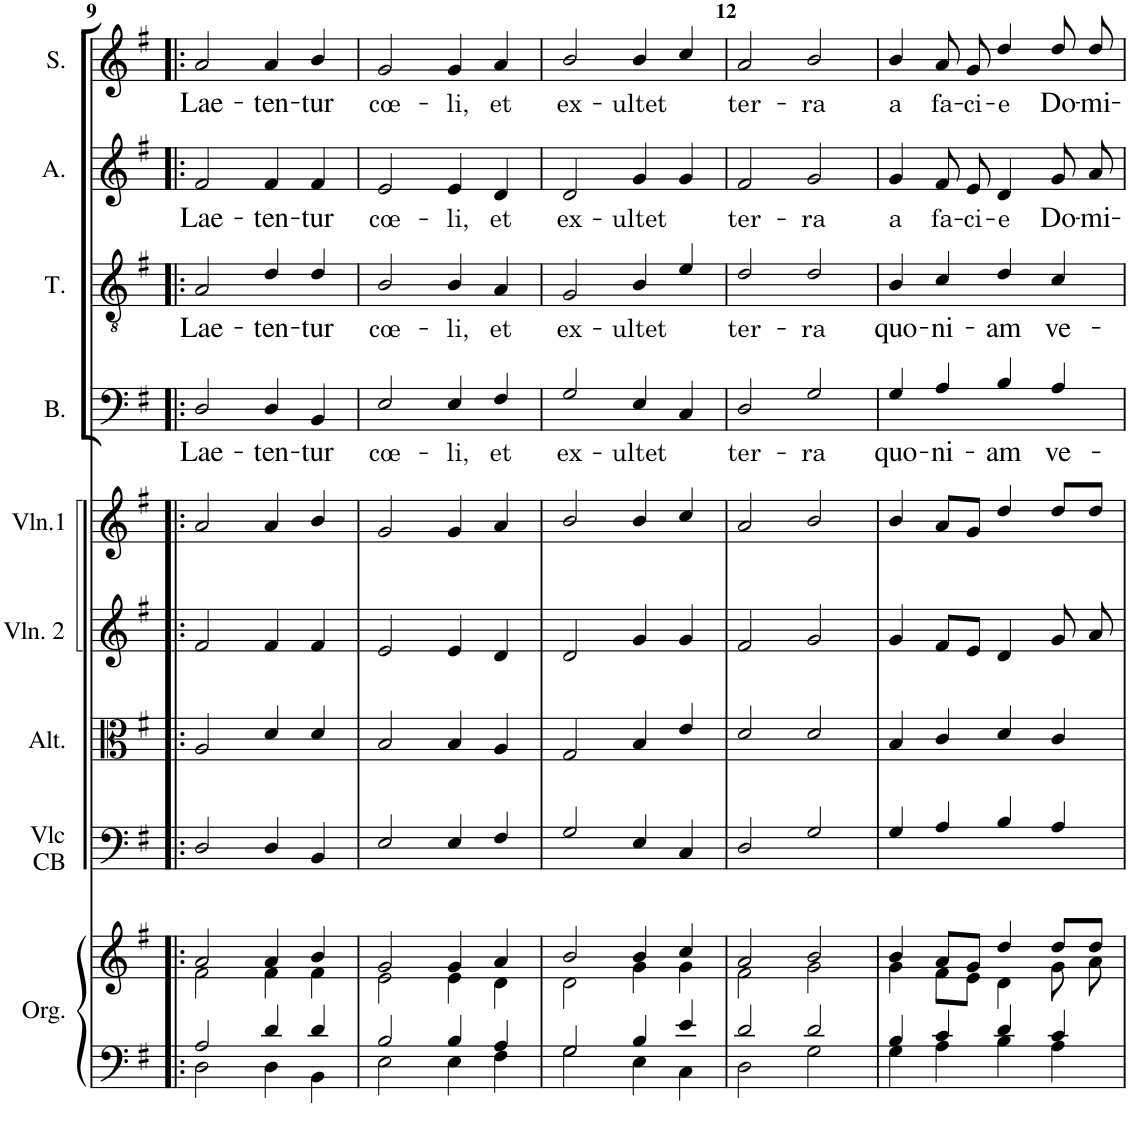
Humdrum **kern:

**kern	**kern	**kern	**kern	**kern	**kern	**kern	**text	**kern	**text	**kern	**text	**kern	**text
*part9	*part9	*part8	*part7	*part6	*part5	*part4	*part4	*part3	*part3	*part2	*part2	*part1	*part1
*staff10	*staff9	*staff8	*staff7	*staff6	*staff5	*staff4	*staff4	*staff3	*staff3	*staff2	*staff2	*staff1	*staff1
*I"Orgue	*	*I"Violoncelle Contre Basse	*I"Alto	*I"Violon 2	*I"Violon 1	*I"Basse	*	*I"Ténor	*	*I"Alto	*	*I"Soprano	*
*I'Org.	*	*I'Vlc CB	*I'Alt.	*I'Vln. 2	*I'Vln.1	*I'B.	*	*I'T.	*	*I'A.	*	*I'S.	*
!!LO:PB:g=z
*clefF4	*clefG2	*clefF4	*clefC3	*clefG2	*clefG2	*clefF4	*	*clefGv2	*	*clefG2	*	*clefG2	*
*k[f#]	*k[f#]	*k[f#]	*k[f#]	*k[f#]	*k[f#]	*k[f#]	*	*k[f#]	*	*k[f#]	*	*k[f#]	*
*G:	*G:	*G:	*G:	*G:	*G:	*G:	*	*G:	*	*G:	*	*G:	*
*M4/4	*M4/4	*M4/4	*M4/4	*M4/4	*M4/4	*M4/4	*	*M4/4	*	*M4/4	*	*M4/4	*
*met(c)	*met(c)	*met(c)	*met(c)	*met(c)	*met(c)	*met(c)	*	*met(c)	*	*met(c)	*	*met(c)	*
=9!|:	=9!|:	=9!|:	=9!|:	=9!|:	=9!|:	=9!|:	=9!|:	=9!|:	=9!|:	=9!|:	=9!|:	=9!|:	=9!|:
*^	*^	*	*	*	*	*	*	*	*	*	*	*	*
!	!	!	!	!	!	!	!	!	!LO:LY:b	!	!LO:LY:b	!	!LO:LY:b	!	!LO:LY:b
2A/	2D\	2a/	2f#\	2D/	2A/	2f#/	2a/	2D/	Lae-	2A/	Lae-	2f#/	Lae-	2a/	Lae-
!	!	!	!	!	!	!	!	!	!LO:LY:b	!	!LO:LY:b	!	!LO:LY:b	!	!LO:LY:b
4d/	4D\	4a/	4f#\	4D/	4d/	4f#/	4a/	4D/	-ten-	4d/	-ten-	4f#/	-ten-	4a/	-ten-
!	!	!	!	!	!	!	!	!	!LO:LY:b	!	!LO:LY:b	!	!LO:LY:b	!	!LO:LY:b
4d/	4BB\	4b/	4f#\	4BB/	4d/	4f#/	4b/	4BB/	-tur	4d/	-tur	4f#/	-tur	4b/	-tur
=10	=10	=10	=10	=10	=10	=10	=10	=10	=10	=10	=10	=10	=10	=10	=10
!	!	!	!	!	!	!	!	!	!LO:LY:b	!	!LO:LY:b	!	!LO:LY:b	!	!LO:LY:b
2B/	2E\	2g/	2e\	2E/	2B/	2e/	2g/	2E/	cœ-	2B/	cœ-	2e/	cœ-	2g/	cœ-
!	!	!	!	!	!	!	!	!	!LO:LY:b	!	!LO:LY:b	!	!LO:LY:b	!	!LO:LY:b
4B/	4E\	4g/	4e\	4E/	4B/	4e/	4g/	4E/	-li,	4B/	-li,	4e/	-li,	4g/	-li,
!	!	!	!	!	!	!	!	!	!LO:LY:b	!	!LO:LY:b	!	!LO:LY:b	!	!LO:LY:b
4A/	4F#\	4a/	4d\	4F#/	4A/	4d/	4a/	4F#/	et	4A/	et	4d/	et	4a/	et
=11	=11	=11	=11	=11	=11	=11	=11	=11	=11	=11	=11	=11	=11	=11	=11
!	!	!	!	!	!	!	!	!	!LO:LY:b	!	!LO:LY:b	!	!LO:LY:b	!	!LO:LY:b
2G/	2G\	2b/	2d\	2G/	2G/	2d/	2b/	2G/	ex-	2G/	ex-	2d/	ex-	2b/	ex-
!	!	!	!	!	!	!	!	!	!LO:LY:b	!	!LO:LY:b	!	!LO:LY:b	!	!LO:LY:b
4B/	4E\	4b/	4g\	4E/	4B/	4g/	4b/	4E/	-ultet	4B/	-ultet	4g/	-ultet	4b/	-ultet
4e/	4C\	4cc/	4g\	4C/	4e/	4g/	4cc/	4C/	.	4e/	.	4g/	.	4cc/	.
=12	=12	=12	=12	=12	=12	=12	=12	=12	=12	=12	=12	=12	=12	=12	=12
!	!	!	!	!	!	!	!	!	!LO:LY:b	!	!LO:LY:b	!	!LO:LY:b	!	!LO:LY:b
2d/	2D\	2a/	2f#\	2D/	2d/	2f#/	2a/	2D/	ter-	2d/	ter-	2f#/	ter-	2a/	ter-
!	!	!	!	!	!	!	!	!	!LO:LY:b	!	!LO:LY:b	!	!LO:LY:b	!	!LO:LY:b
2d/	2G\	2b/	2g\	2G/	2d/	2g/	2b/	2G/	-ra	2d/	-ra	2g/	-ra	2b/	-ra
=13	=13	=13	=13	=13	=13	=13	=13	=13	=13	=13	=13	=13	=13	=13	=13
!	!	!	!	!	!	!	!	!	!LO:LY:b	!	!LO:LY:b	!	!LO:LY:b	!	!LO:LY:b
4B/	4G\	4b/	4g\	4G/	4B/	4g/	4b/	4G/	quo-	4B/	quo-	4g/	a	4b/	a
!	!	!	!	!	!	!	!	!	!LO:LY:b	!	!LO:LY:b	!	!LO:LY:b	!	!LO:LY:b
4c/	4A\	8a/L	8f#\L	4A/	4c/	8f#/L	8a/L	4A/	-ni-	4c/	-ni-	8f#/L	fa-	8a/L	fa-
!	!	!	!	!	!	!	!	!	!	!	!	!	!LO:LY:b	!	!LO:LY:b
.	.	8g/J	8e\J	.	.	8e/J	8g/J	.	.	.	.	8e/J	-ci-	8g/J	-ci-
!	!	!	!	!	!	!	!	!	!LO:LY:b	!	!LO:LY:b	!	!LO:LY:b	!	!LO:LY:b
4d/	4B\	4dd/	4d\	4B/	4d/	4d/	4dd/	4B/	-am	4d/	-am	4d/	-e	4dd/	-e
!	!	!	!	!	!	!	!	!	!LO:LY:b	!	!LO:LY:b	!	!LO:LY:b	!	!LO:LY:b
4c/	4A\	8dd/L	8g\	4A/	4c/	8g/	8dd/L	4A/	ve-	4c/	ve-	8g/L	Do-	8dd/L	Do-
!	!	!	!	!	!	!	!	!	!	!	!	!	!LO:LY:b	!	!LO:LY:b
.	.	8dd/J	8a\	.	.	8a/	8dd/J	.	.	.	.	8a/J	-mi-	8dd/J	-mi-
*v	*v	*	*	*	*	*	*	*	*	*	*	*	*	*	*
*	*v	*v	*	*	*	*	*	*	*	*	*	*	*	*
=	=	=	=	=	=	=	=	=	=	=	=	=	=
*-	*-	*-	*-	*-	*-	*-	*-	*-	*-	*-	*-	*-	*-
